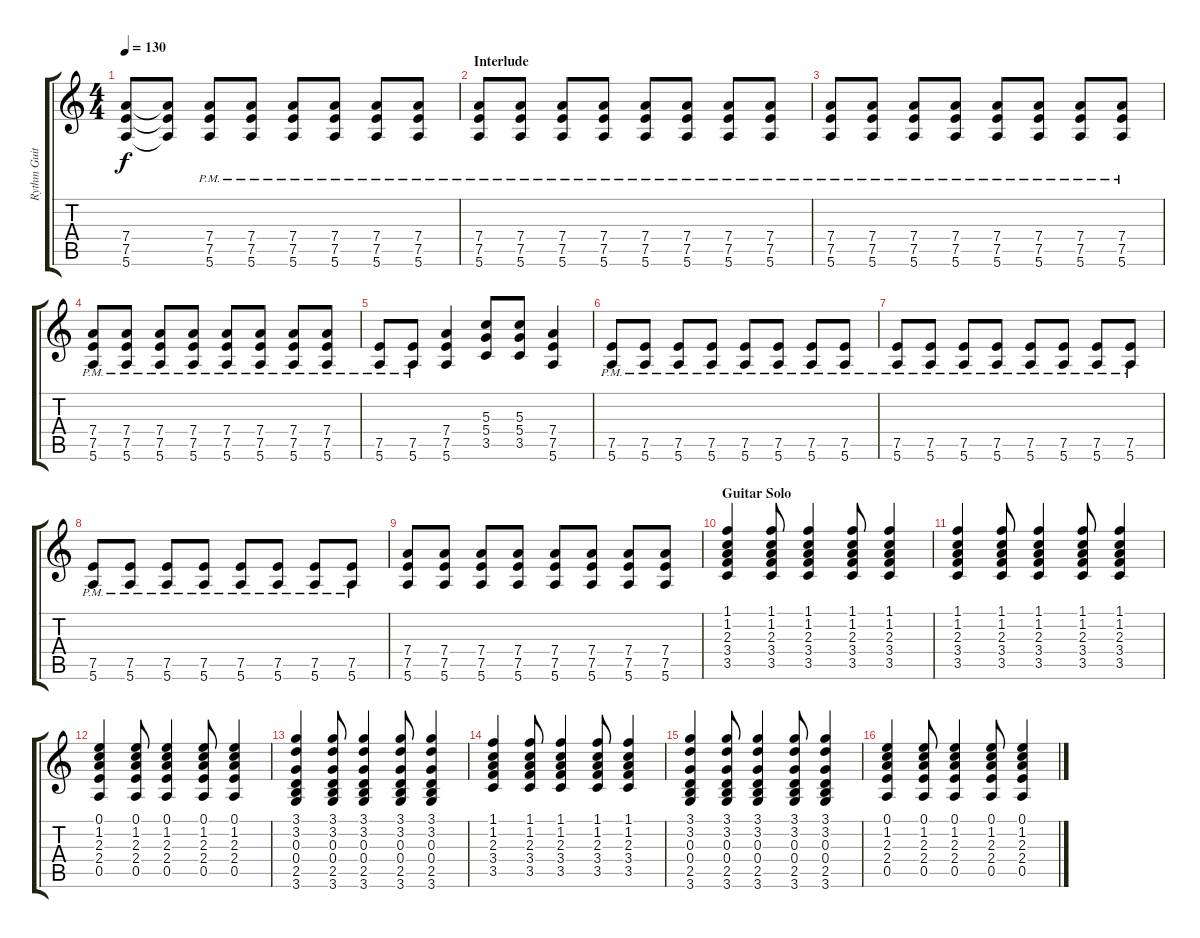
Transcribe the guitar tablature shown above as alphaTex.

\track ("Rythm Guitar" "Rythm Guit") {instrument distortionguitar}
\staff {score tabs}
\tuning (E4 B3 G3 D3 A2 E2) {hide}
\ts (4 4)
\tempo 130
\clef g2
\ks c
(7.4{t} 7.5{t} 5.6{t}).8{dy f} (7.4{t} 7.5{t} 5.6{t}).8 (7.4{pm} 7.5{pm} 5.6{pm}).8 (7.4{pm} 7.5{pm} 5.6{pm}).8 (7.4{pm} 7.5{pm} 5.6{pm}).8 (7.4{pm} 7.5{pm} 5.6{pm}).8 (7.4{pm} 7.5{pm} 5.6{pm}).8 (7.4{pm} 7.5{pm} 5.6{pm}).8 |
\section ("" "Interlude")
(7.4{pm} 7.5{pm} 5.6{pm}).8 (7.4{pm} 7.5{pm} 5.6{pm}).8 (7.4{pm} 7.5{pm} 5.6{pm}).8 (7.4{pm} 7.5{pm} 5.6{pm}).8 (7.4{pm} 7.5{pm} 5.6{pm}).8 (7.4{pm} 7.5{pm} 5.6{pm}).8 (7.4{pm} 7.5{pm} 5.6{pm}).8 (7.4{pm} 7.5{pm} 5.6{pm}).8 |
(7.4{pm} 7.5{pm} 5.6{pm}).8 (7.4{pm} 7.5{pm} 5.6{pm}).8 (7.4{pm} 7.5{pm} 5.6{pm}).8 (7.4{pm} 7.5{pm} 5.6{pm}).8 (7.4{pm} 7.5{pm} 5.6{pm}).8 (7.4{pm} 7.5{pm} 5.6{pm}).8 (7.4{pm} 7.5{pm} 5.6{pm}).8 (7.4{pm} 7.5{pm} 5.6{pm}).8 |
(7.4{pm} 7.5{pm} 5.6{pm}).8 (7.4{pm} 7.5{pm} 5.6{pm}).8 (7.4{pm} 7.5{pm} 5.6{pm}).8 (7.4{pm} 7.5{pm} 5.6{pm}).8 (7.4{pm} 7.5{pm} 5.6{pm}).8 (7.4{pm} 7.5{pm} 5.6{pm}).8 (7.4{pm} 7.5{pm} 5.6{pm}).8 (7.4{pm} 7.5{pm} 5.6{pm}).8 |
(7.5{pm} 5.6{pm}).8 (7.5{pm} 5.6{pm}).8 (7.4 7.5 5.6).4 (5.3 5.4 3.5).8 (5.3 5.4 3.5).8 (7.4 7.5 5.6).4 |
(7.5{pm} 5.6{pm}).8 (7.5{pm} 5.6{pm}).8 (7.5{pm} 5.6{pm}).8 (7.5{pm} 5.6{pm}).8 (7.5{pm} 5.6{pm}).8 (7.5{pm} 5.6{pm}).8 (7.5{pm} 5.6{pm}).8 (7.5{pm} 5.6{pm}).8 |
(7.5{pm} 5.6{pm}).8 (7.5{pm} 5.6{pm}).8 (7.5{pm} 5.6{pm}).8 (7.5{pm} 5.6{pm}).8 (7.5{pm} 5.6{pm}).8 (7.5{pm} 5.6{pm}).8 (7.5{pm} 5.6{pm}).8 (7.5{pm} 5.6{pm}).8 |
(7.5{pm} 5.6{pm}).8 (7.5{pm} 5.6{pm}).8 (7.5{pm} 5.6{pm}).8 (7.5{pm} 5.6{pm}).8 (7.5{pm} 5.6{pm}).8 (7.5{pm} 5.6{pm}).8 (7.5{pm} 5.6{pm}).8 (7.5{pm} 5.6{pm}).8 |
(7.4 7.5 5.6).8 (7.4 7.5 5.6).8 (7.4 7.5 5.6).8 (7.4 7.5 5.6).8 (7.4 7.5 5.6).8 (7.4 7.5 5.6).8 (7.4 7.5 5.6).8 (7.4 7.5 5.6).8 |
\section ("" "Guitar Solo")
(1.1 1.2 2.3 3.4 3.5).4 (1.1 1.2 2.3 3.4 3.5).8 (1.1 1.2 2.3 3.4 3.5).4 (1.1 1.2 2.3 3.4 3.5).8 (1.1 1.2 2.3 3.4 3.5).4 |
(1.1 1.2 2.3 3.4 3.5).4 (1.1 1.2 2.3 3.4 3.5).8 (1.1 1.2 2.3 3.4 3.5).4 (1.1 1.2 2.3 3.4 3.5).8 (1.1 1.2 2.3 3.4 3.5).4 |
(0.1 1.2 2.3 2.4 0.5).4 (0.1 1.2 2.3 2.4 0.5).8 (0.1 1.2 2.3 2.4 0.5).4 (0.1 1.2 2.3 2.4 0.5).8 (0.1 1.2 2.3 2.4 0.5).4 |
(3.1 3.2 0.3 0.4 2.5 3.6).4 (3.1 3.2 0.3 0.4 2.5 3.6).8 (3.1 3.2 0.3 0.4 2.5 3.6).4 (3.1 3.2 0.3 0.4 2.5 3.6).8 (3.1 3.2 0.3 0.4 2.5 3.6).4 |
(1.1 1.2 2.3 3.4 3.5).4 (1.1 1.2 2.3 3.4 3.5).8 (1.1 1.2 2.3 3.4 3.5).4 (1.1 1.2 2.3 3.4 3.5).8 (1.1 1.2 2.3 3.4 3.5).4 |
(3.1 3.2 0.3 0.4 2.5 3.6).4 (3.1 3.2 0.3 0.4 2.5 3.6).8 (3.1 3.2 0.3 0.4 2.5 3.6).4 (3.1 3.2 0.3 0.4 2.5 3.6).8 (3.1 3.2 0.3 0.4 2.5 3.6).4 |
(0.1 1.2 2.3 2.4 0.5).4 (0.1 1.2 2.3 2.4 0.5).8 (0.1 1.2 2.3 2.4 0.5).4 (0.1 1.2 2.3 2.4 0.5).8 (0.1 1.2 2.3 2.4 0.5).4
